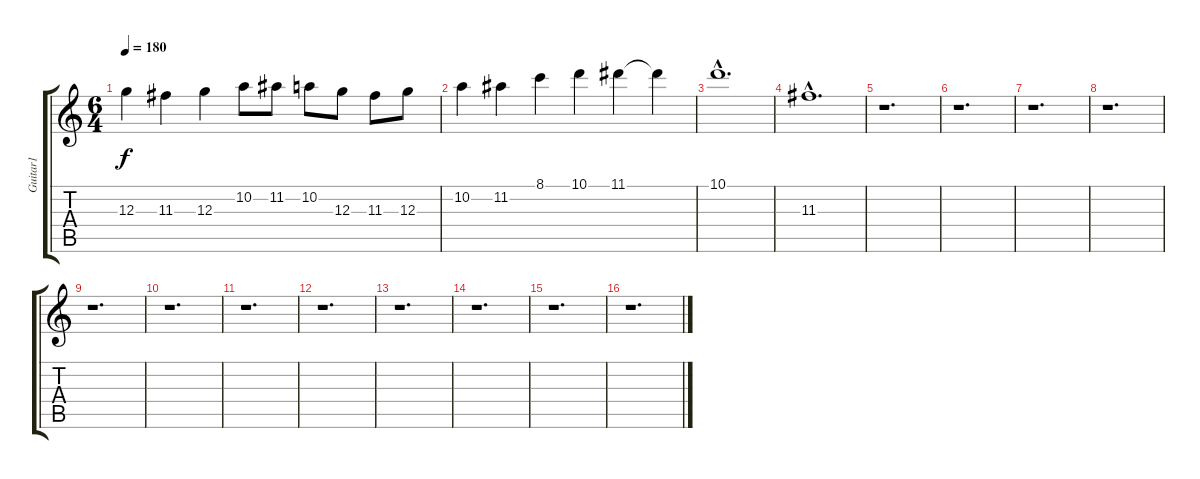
\track ("Guitar1" "Guitar1") {instrument electricguitarjazz}
\staff {score tabs}
\tuning (E4 B3 G3 D3 A2 E2) {hide}
\ts (6 4)
\tempo 180
\clef g2
\ks c
12.3.4{dy f} 11.3.4 12.3.4 10.2.8 11.2.8 10.2.8 12.3.8 11.3.8 12.3.8 |
10.2.4 11.2.4 8.1.4 10.1.4 11.1.4 11.1{t}.4 |
10.1{hac}.1{d} |
11.3{hac}.1{d} |
r.1{d} |
r.1{d} |
r.1{d} |
r.1{d} |
r.1{d} |
r.1{d} |
r.1{d} |
r.1{d} |
r.1{d} |
r.1{d} |
r.1{d} |
r.1{d}
